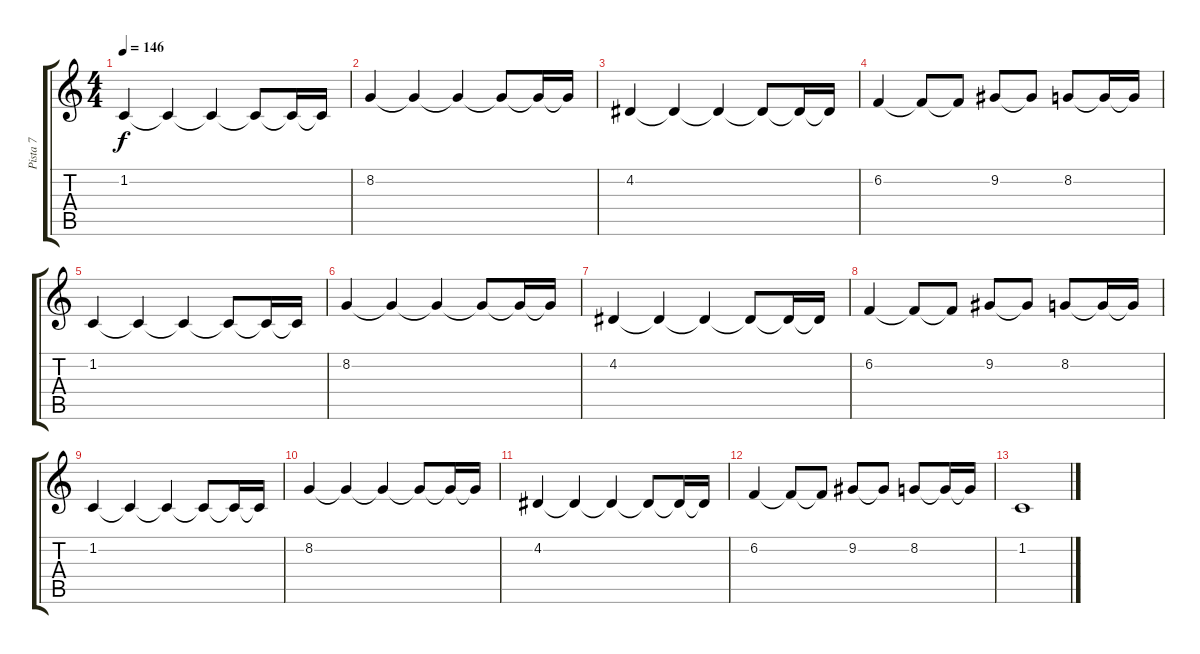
\track ("Pista 7" "Pista 7") {instrument musicbox}
\staff {score tabs}
\tuning (E4 B3 G3 D3 A2 E2) {hide}
\ts (4 4)
\tempo 146
\clef g2
\ks c
1.2.4{dy f} 1.2{t}.4 1.2{t}.4 1.2{t}.8 1.2{t}.16 1.2{t}.16 |
8.2.4 8.2{t}.4 8.2{t}.4 8.2{t}.8 8.2{t}.16 8.2{t}.16 |
4.2.4 4.2{t}.4 4.2{t}.4 4.2{t}.8 4.2{t}.16 4.2{t}.16 |
6.2.4 6.2{t}.8 6.2{t}.8 9.2.8 9.2{t}.8 8.2.8 8.2{t}.16 8.2{t}.16 |
1.2.4 1.2{t}.4 1.2{t}.4 1.2{t}.8 1.2{t}.16 1.2{t}.16 |
8.2.4 8.2{t}.4 8.2{t}.4 8.2{t}.8 8.2{t}.16 8.2{t}.16 |
4.2.4 4.2{t}.4 4.2{t}.4 4.2{t}.8 4.2{t}.16 4.2{t}.16 |
6.2.4 6.2{t}.8 6.2{t}.8 9.2.8 9.2{t}.8 8.2.8 8.2{t}.16 8.2{t}.16 |
1.2.4 1.2{t}.4 1.2{t}.4 1.2{t}.8 1.2{t}.16 1.2{t}.16 |
8.2.4 8.2{t}.4 8.2{t}.4 8.2{t}.8 8.2{t}.16 8.2{t}.16 |
4.2.4 4.2{t}.4 4.2{t}.4 4.2{t}.8 4.2{t}.16 4.2{t}.16 |
6.2.4 6.2{t}.8 6.2{t}.8 9.2.8 9.2{t}.8 8.2.8 8.2{t}.16 8.2{t}.16 |
1.2.1
